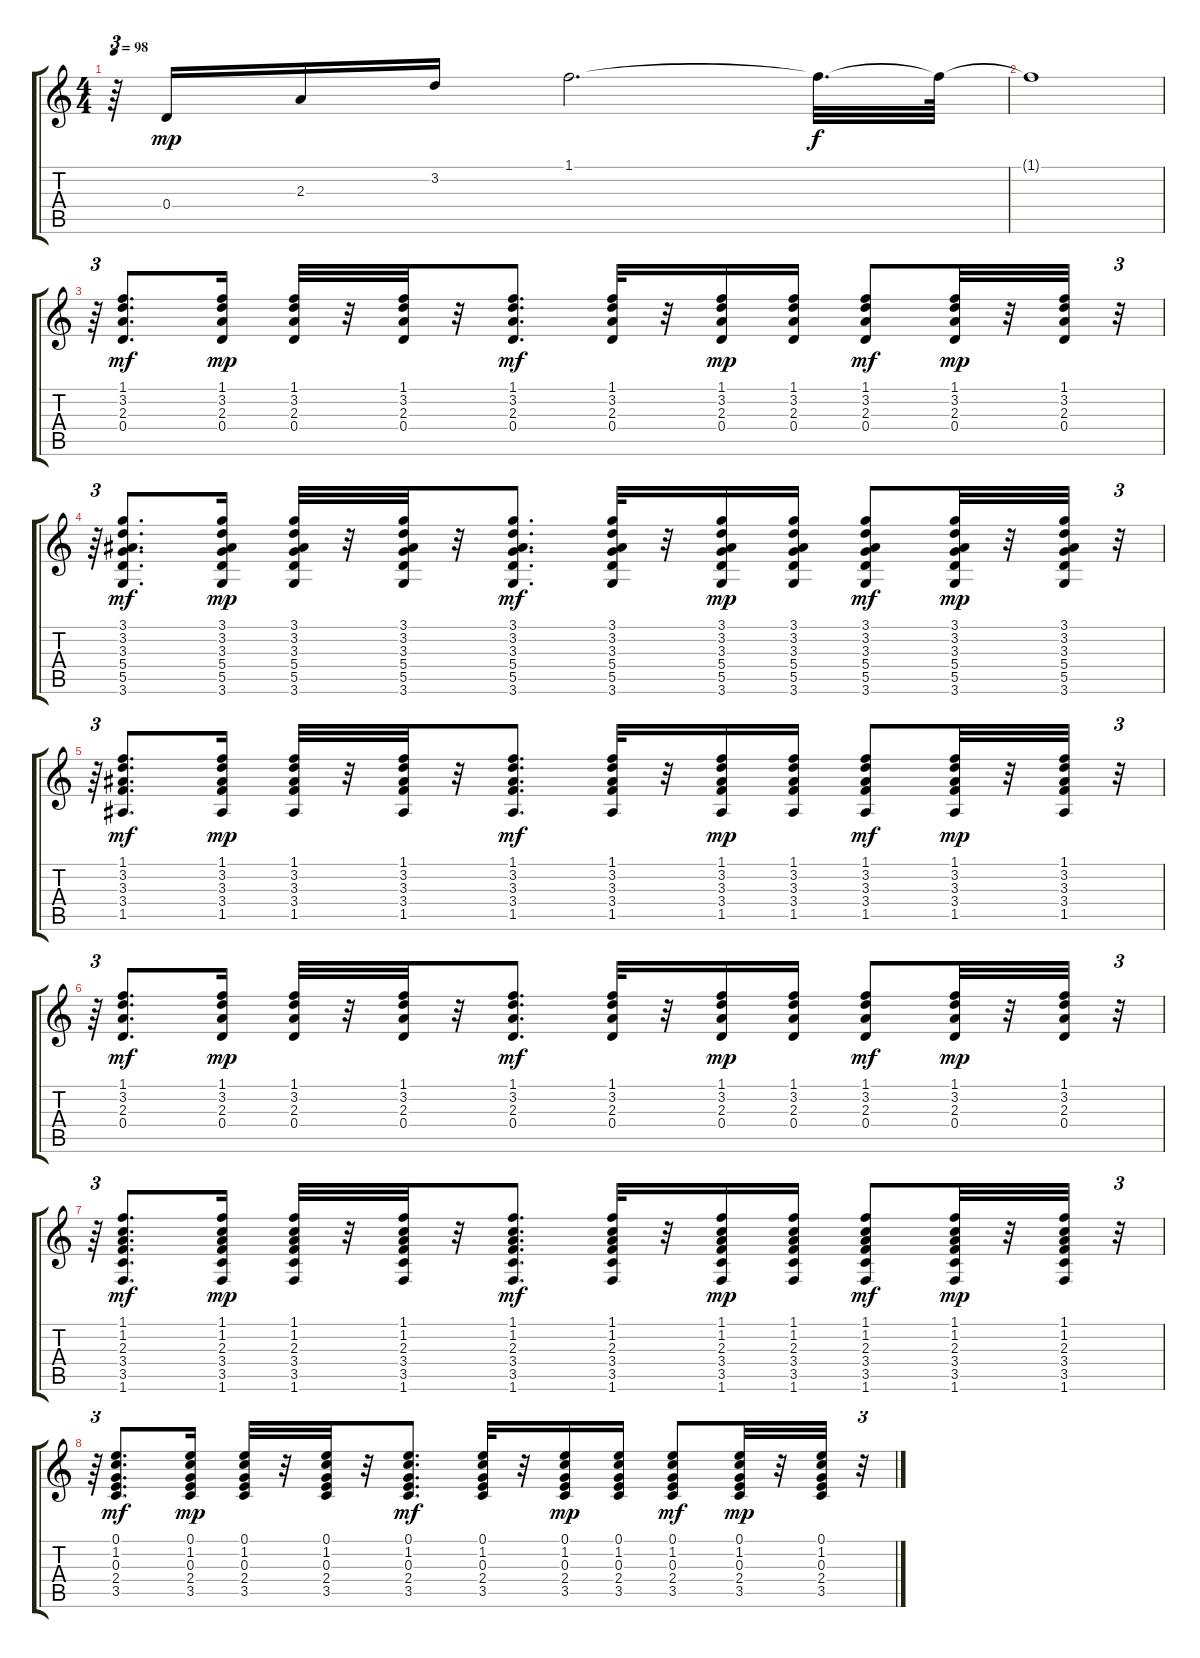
\track "" {instrument acousticguitarsteel}
\staff {score tabs}
\tuning (E4 B3 G3 D3 A2 E2) {hide}
\ts (4 4)
\tempo 98
\clef g2
\ks c
r.64{tu (3 2) dy f} 0.4.16{dy mp} 2.3.16 3.2.16 1.1.2{d} 1.1{t}.32{d dy f} 1.1{t}.64 |
1.1{t}.1 |
r.64{tu (3 2)} (1.1 3.2 2.3 0.4).8{d dy mf} (1.1 3.2 2.3 0.4).16{dy mp} (1.1 3.2 2.3 0.4).32 r.32 (1.1 3.2 2.3 0.4).32 r.32 (1.1 3.2 2.3 0.4).8{d dy mf} (1.1 3.2 2.3 0.4).32 r.32 (1.1 3.2 2.3 0.4).16{dy mp} (1.1 3.2 2.3 0.4).16 (1.1 3.2 2.3 0.4).8{dy mf} (1.1 3.2 2.3 0.4).32{dy mp} r.32 (1.1 3.2 2.3 0.4).32 r.32{tu (3 2)} |
r.64{tu (3 2)} (3.1 3.2 3.3 5.4 5.5 3.6).8{d dy mf} (3.1 3.2 3.3 5.4 5.5 3.6).16{dy mp} (3.1 3.2 3.3 5.4 5.5 3.6).32 r.32 (3.1 3.2 3.3 5.4 5.5 3.6).32 r.32 (3.1 3.2 3.3 5.4 5.5 3.6).8{d dy mf} (3.1 3.2 3.3 5.4 5.5 3.6).32 r.32 (3.1 3.2 3.3 5.4 5.5 3.6).16{dy mp} (3.1 3.2 3.3 5.4 5.5 3.6).16 (3.1 3.2 3.3 5.4 5.5 3.6).8{dy mf} (3.1 3.2 3.3 5.4 5.5 3.6).32{dy mp} r.32 (3.1 3.2 3.3 5.4 5.5 3.6).32 r.32{tu (3 2)} |
r.64{tu (3 2)} (1.1 3.2 3.3 3.4 1.5).8{d dy mf} (1.1 3.2 3.3 3.4 1.5).16{dy mp} (1.1 3.2 3.3 3.4 1.5).32 r.32 (1.1 3.2 3.3 3.4 1.5).32 r.32 (1.1 3.2 3.3 3.4 1.5).8{d dy mf} (1.1 3.2 3.3 3.4 1.5).32 r.32 (1.1 3.2 3.3 3.4 1.5).16{dy mp} (1.1 3.2 3.3 3.4 1.5).16 (1.1 3.2 3.3 3.4 1.5).8{dy mf} (1.1 3.2 3.3 3.4 1.5).32{dy mp} r.32 (1.1 3.2 3.3 3.4 1.5).32 r.32{tu (3 2)} |
r.64{tu (3 2)} (1.1 3.2 2.3 0.4).8{d dy mf} (1.1 3.2 2.3 0.4).16{dy mp} (1.1 3.2 2.3 0.4).32 r.32 (1.1 3.2 2.3 0.4).32 r.32 (1.1 3.2 2.3 0.4).8{d dy mf} (1.1 3.2 2.3 0.4).32 r.32 (1.1 3.2 2.3 0.4).16{dy mp} (1.1 3.2 2.3 0.4).16 (1.1 3.2 2.3 0.4).8{dy mf} (1.1 3.2 2.3 0.4).32{dy mp} r.32 (1.1 3.2 2.3 0.4).32 r.32{tu (3 2)} |
r.64{tu (3 2)} (1.1 1.2 2.3 3.4 3.5 1.6).8{d dy mf} (1.1 1.2 2.3 3.4 3.5 1.6).16{dy mp} (1.1 1.2 2.3 3.4 3.5 1.6).32 r.32 (1.1 1.2 2.3 3.4 3.5 1.6).32 r.32 (1.1 1.2 2.3 3.4 3.5 1.6).8{d dy mf} (1.1 1.2 2.3 3.4 3.5 1.6).32 r.32 (1.1 1.2 2.3 3.4 3.5 1.6).16{dy mp} (1.1 1.2 2.3 3.4 3.5 1.6).16 (1.1 1.2 2.3 3.4 3.5 1.6).8{dy mf} (1.1 1.2 2.3 3.4 3.5 1.6).32{dy mp} r.32 (1.1 1.2 2.3 3.4 3.5 1.6).32 r.32{tu (3 2)} |
r.64{tu (3 2)} (0.1 1.2 0.3 2.4 3.5).8{d dy mf} (0.1 1.2 0.3 2.4 3.5).16{dy mp} (0.1 1.2 0.3 2.4 3.5).32 r.32 (0.1 1.2 0.3 2.4 3.5).32 r.32 (0.1 1.2 0.3 2.4 3.5).8{d dy mf} (0.1 1.2 0.3 2.4 3.5).32 r.32 (0.1 1.2 0.3 2.4 3.5).16{dy mp} (0.1 1.2 0.3 2.4 3.5).16 (0.1 1.2 0.3 2.4 3.5).8{dy mf} (0.1 1.2 0.3 2.4 3.5).32{dy mp} r.32 (0.1 1.2 0.3 2.4 3.5).32 r.32{tu (3 2)}
